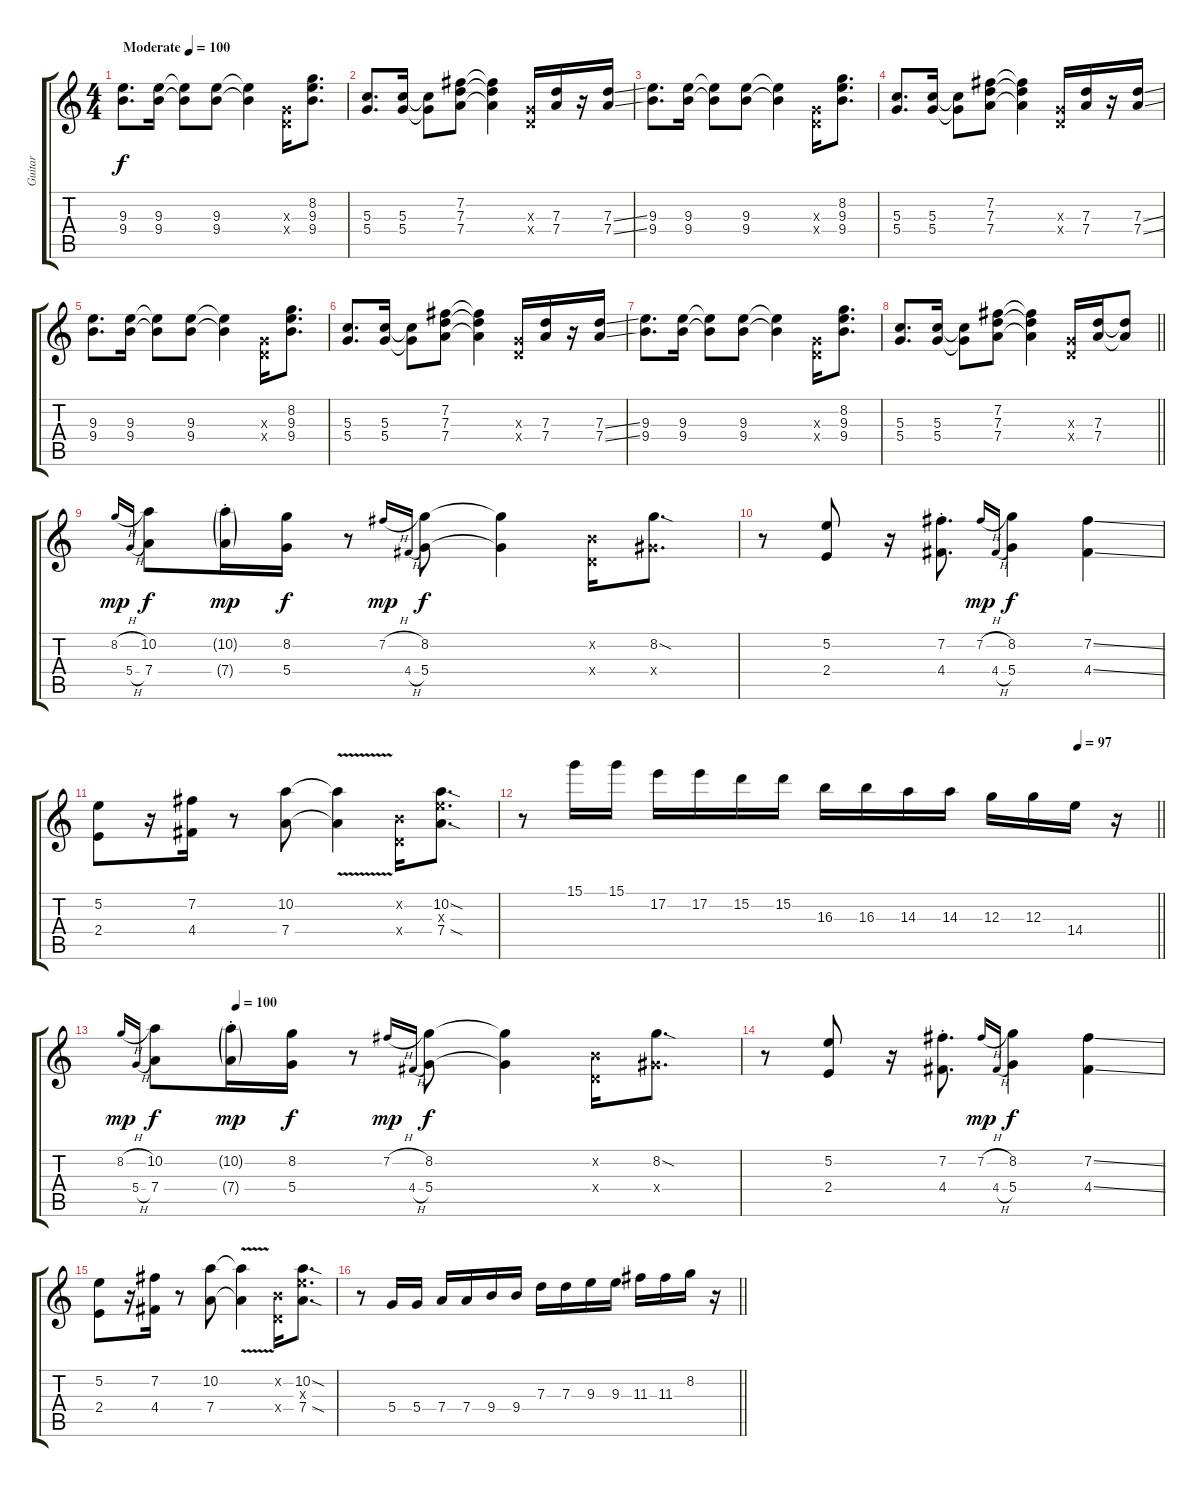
\track ("Guitar" "Guitar") {instrument acousticguitarsteel}
\staff {score tabs}
\tuning (E4 B3 G3 D3 A2 E2) {hide}
\ts (4 4)
\tempo (100 "Moderate")
\clef g2
\ks c
(9.3 9.4).8{d dy f instrument acousticguitarsteel} (9.3 9.4).16 (9.3{t} 9.4{t}).8 (9.3 9.4).8 (9.3{t} 9.4{t}).4 (0.3{x} 0.4{x}).16 (8.2 9.3 9.4).8{d} |
(5.3 5.4).8{d} (5.3 5.4).16 (5.3{t} 5.4{t}).8 (7.2 7.3 7.4).8 (7.2{t} 7.3{t} 7.4{t}).4 (0.3{x} 0.4{x}).16{beam merge} (7.3 7.4).16 r.16 (7.3{ss} 7.4{ss}).16 |
(9.3 9.4).8{d} (9.3 9.4).16 (9.3{t} 9.4{t}).8 (9.3 9.4).8 (9.3{t} 9.4{t}).4 (0.3{x} 0.4{x}).16 (8.2 9.3 9.4).8{d} |
(5.3 5.4).8{d} (5.3 5.4).16 (5.3{t} 5.4{t}).8 (7.2 7.3 7.4).8 (7.2{t} 7.3{t} 7.4{t}).4 (0.3{x} 0.4{x}).16 (7.3 7.4).16 r.16 (7.3{ss} 7.4{ss}).16 |
(9.3 9.4).8{d} (9.3 9.4).16 (9.3{t} 9.4{t}).8 (9.3 9.4).8 (9.3{t} 9.4{t}).4 (0.3{x} 0.4{x}).16 (8.2 9.3 9.4).8{d} |
(5.3 5.4).8{d} (5.3 5.4).16 (5.3{t} 5.4{t}).8 (7.2 7.3 7.4).8 (7.2{t} 7.3{t} 7.4{t}).4 (0.3{x} 0.4{x}).16 (7.3 7.4).16 r.16 (7.3{ss} 7.4{ss}).16 |
(9.3 9.4).8{d} (9.3 9.4).16 (9.3{t} 9.4{t}).8 (9.3 9.4).8 (9.3{t} 9.4{t}).4 (0.3{x} 0.4{x}).16 (8.2 9.3 9.4).8{d} |
\barLineRight lightlight
(5.3 5.4).8{d} (5.3 5.4).16 (5.3{t} 5.4{t}).8 (7.2 7.3 7.4).8 (7.2{t} 7.3{t} 7.4{t}).4 (0.3{x} 0.4{x}).16 (7.3 7.4).16 (7.3{t} 7.4{t}).8 |
8.2{h}.16{gr onbeat dy mp} 5.4{h}.16{gr onbeat} (10.2 7.4).8{dy f} (10.2{g st} 7.4{g st}).16{dy mp} (8.2 5.4).16{dy f} r.8 7.2{h}.16{gr onbeat dy mp} 4.4{h}.16{gr onbeat} (8.2 5.4).8{dy f} (8.2{t} 5.4{t}).4 (0.2{x} 0.4{x}).16 (8.2{sod} 6.4{x}).8{d} |
r.8 (5.2 2.4).8 r.16 (7.2{st} 4.4{st}).8{d} 7.2{h}.16{gr onbeat dy mp} 4.4{h}.16{gr onbeat} (8.2 5.4).4{dy f} (7.2{ss} 4.4{ss}).4 |
(5.2 2.4).8 r.16 (7.2 4.4).16 r.8 (10.2 7.4).8 (10.2{v t} 7.4{v t}).4 (0.2{x} 0.4{x}).16 (10.2{sod} 9.3{x} 7.4{sod}).8{d} |
\tempo (97 0.875)
\barLineRight lightlight
r.8 15.1.16 15.1.16 17.2.16 17.2.16 15.2.16 15.2.16 16.3.16 16.3.16 14.3.16 14.3.16 12.3.16 12.3.16 14.4.16 r.16 |
\tempo (100 0.1875)
8.2{h}.16{gr onbeat dy mp} 5.4{h}.16{gr onbeat} (10.2 7.4).8{dy f} (10.2{g st} 7.4{g st}).16{dy mp} (8.2 5.4).16{dy f} r.8 7.2{h}.16{gr onbeat dy mp} 4.4{h}.16{gr onbeat} (8.2 5.4).8{dy f} (8.2{t} 5.4{t}).4 (0.2{x} 0.4{x}).16 (8.2{sod} 6.4{x}).8{d} |
r.8 (5.2 2.4).8 r.16 (7.2{st} 4.4{st}).8{d} 7.2{h}.16{gr onbeat dy mp} 4.4{h}.16{gr onbeat} (8.2 5.4).4{dy f} (7.2{ss} 4.4{ss}).4 |
(5.2 2.4).8 r.16 (7.2 4.4).16 r.8 (10.2 7.4).8 (10.2{v t} 7.4{v t}).4 (0.2{x} 0.4{x}).16 (10.2{sod} 9.3{x} 7.4{sod}).8{d} |
\barLineRight lightlight
r.8 5.4.16 5.4.16 7.4.16 7.4.16 9.4.16 9.4.16 7.3.16 7.3.16 9.3.16 9.3.16 11.3.16 11.3.16 8.2.16 r.16
